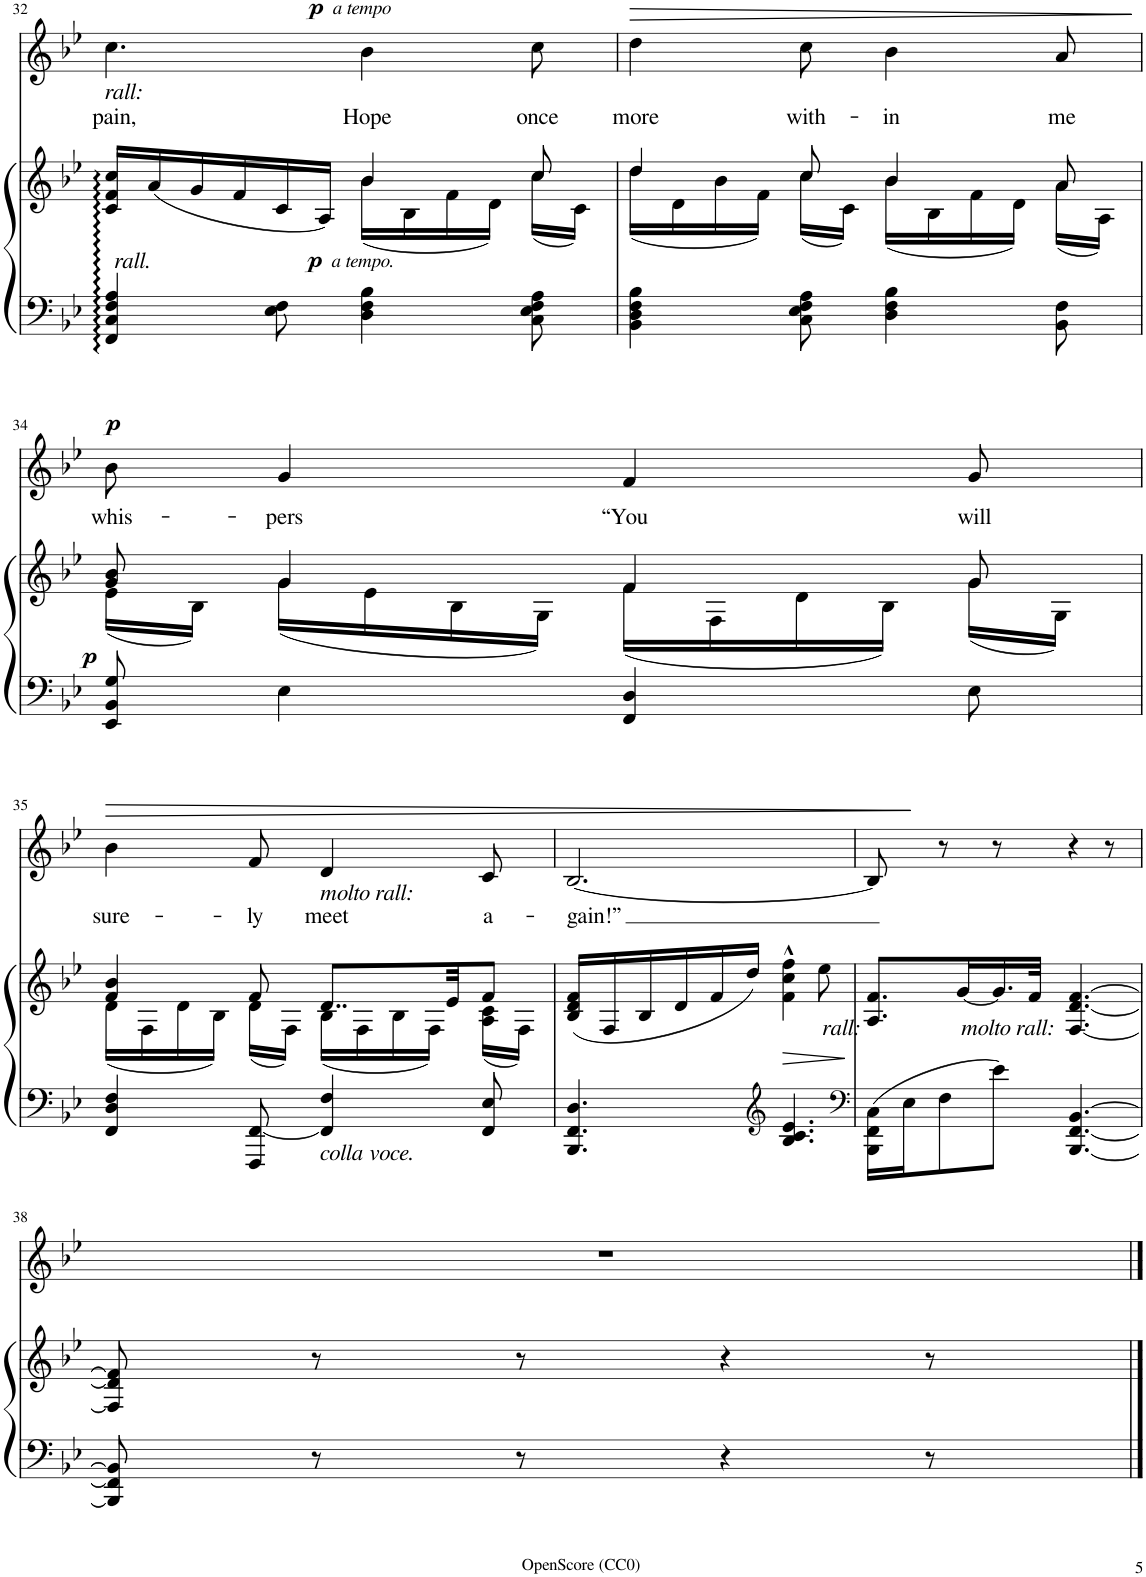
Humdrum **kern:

**kern	**kern	**dynam	**kern	**text	**dynam
*part2	*part2	*part2	*part1	*part1	*part1
*staff3	*staff2	*staff2/3	*staff1	*staff1	*staff1
*I"Piano	*	*	*I"Voice	*	*
*I'Pno	*	*	*	*	*
!!LO:PB:g=z
*clefF4	*clefG2	*	*clefG2	*	*
*k[b-e-]	*k[b-e-]	*	*k[b-e-]	*	*
*M6/8	*M6/8	*	*M6/8	*	*
=32	=32	=32	=32	=32	=32
!	!	!	!LO:TX:b:i:t=rall&colon;	!	!
!	!LO:TX:b:i:t=rall.	!	!	!	!
!	!LO:N:n=3:head=solid	!	!	!LO:LY:b	!
*	*^	*	*	*	*
4FF/ 4C/ 4F/ 4A/	16c/;< 16f/;< 16cc/;<LL	4.ryy	.	4.cc\	pain,	.
.	(16a/	.	.	.	.	.
.	16g/	.	.	.	.	.
.	16f/	.	.	.	.	.
8E-\ 8F\	16c/	.	.	.	.	.
.	16A/JJ)	.	.	.	.	.
!	!	!	!LO:DY:b	!	!LO:LY:b	!
!	!	!	!LO:DY:n=1:b	!	!	!LO:DY:a
!	!	!	!	!	!	!LO:DY:n=1:a
4D\ 4F\ 4B-\	4b-/	(16b-\LL	p other-dynamics	4b-\	Hope	p other-dynamics
.	.	16B-\	.	.	.	.
.	.	16f\	.	.	.	.
.	.	16d\JJ)	.	.	.	.
!	!	!	!	!	!LO:LY:b	!
8C\ 8E-\ 8F\ 8A\	8cc/	(16cc\LL	.	8cc\	once	.
.	.	16c\JJ)	.	.	.	.
=33	=33	=33	=33	=33	=33	=33
!	!	!	!	!	!LO:LY:b	!LO:HP:b
4BB-\ 4D\ 4F\ 4B-\	4dd/	(16dd\LL	.	4dd\	more	>
.	.	16d\	.	.	.	.
.	.	16b-\	.	.	.	.
.	.	16f\JJ)	.	.	.	.
!	!	!	!	!	!LO:LY:b	!
8C\ 8E-\ 8F\ 8A\	8cc/	(16cc\LL	.	8cc\	with-	.
.	.	16c\JJ)	.	.	.	.
!	!	!	!	!	!LO:LY:b	!
4D\ 4F\ 4B-\	4b-/	(16b-\LL	.	4b-\	-in	.
.	.	16B-\	.	.	.	.
.	.	16f\	.	.	.	.
.	.	16d\JJ)	.	.	.	.
!	!	!	!	!	!LO:LY:b	!
8BB-\ 8F\	8a/	(16a\LL	.	8a/	me	.
.	.	16A\JJ)	.	.	.	.
*	*v	*v	*	*	*	*
.	.	.	.	.	]
!!LO:LB:g=z
=34	=34	=34	=34	=34	=34
*	*^	*	*	*	*
!	!	!	!LO:DY:b	!	!LO:LY:b	!LO:DY:a
8EE-/ 8BB-/ 8G/	8g/ 8b-/	(16e-\LL	p	8b-\	whis-	p
.	.	16B-\JJ)	.	.	.	.
!	!	!	!	!	!LO:LY:b	!
4E-\	4g/	(16g\LL	.	4g/	-pers	.
.	.	16e-\	.	.	.	.
.	.	16B-\	.	.	.	.
.	.	16G\JJ)	.	.	.	.
!	!	!	!	!	!LO:LY:b	!
4FF/ 4D/	4f/	(16f\LL	.	4f/	“You	.
.	.	16F\	.	.	.	.
.	.	16d\	.	.	.	.
.	.	16B-\JJ)	.	.	.	.
!	!	!	!	!	!LO:LY:b	!
8E-\	8g/	(16g\LL	.	8g/	will	.
.	.	16G\JJ)	.	.	.	.
!!LO:LB:g=z
=35	=35	=35	=35	=35	=35	=35
!	!	!	!	!	!LO:LY:b	!LO:HP:b
4FF/ 4D/ 4F/	4f/ 4b-/	(16d\LL	.	4b-\	sure-	>
.	.	16F\	.	.	.	.
.	.	16d\	.	.	.	.
.	.	16B-\JJ)	.	.	.	.
!	!	!	!	!	!LO:LY:b	!
8FFF/ [<8FF/	8f/	(16d\LL	.	8f/	-ly	.
.	.	16F\JJ)	.	.	.	.
!	!	!	!	!LO:TX:b:i:t=molto rall&colon;	!	!
!LO:TX:b:i:t=colla voce.	!	!	!	!	!	!
!	!	!	!	!	!LO:LY:b	!
4FF/] 4F/	8..d/L	(16B-\LL	.	4d/	meet	.
.	.	16F\	.	.	.	.
.	.	16B-\	.	.	.	.
.	.	16F\JJ)	.	.	.	.
.	32e-/KK	.	.	.	.	.
!	!	!	!	!	!LO:LY:b	!
8FF/ 8E-/	8f/J	(16A\ 16c\LL	.	8c/	a-	.
.	.	16F\JJ)	.	.	.	.
=36	=36	=36	=36	=36	=36	=36
!	!	!	!	!	!LO:LY:b	!
*	*v	*v	*	*	*	*
4.BBB-/ 4.FF/ 4.D/	(16B-/ 16d/ 16f/LL	.	[2.B-/	-gain!”	.
.	16F/	.	.	.	.
.	16B-/	.	.	.	.
.	16d/	.	.	.	.
.	16f/	.	.	.	.
.	16dd/JJ)	.	.	.	.
*clefG2	*	*	*	*	*
!	!	!LO:HP:b	!	!	!
4.B-/ 4.c/ 4.e-/	4f\^^ 4cc\^^ 4ff\^^	>	.	.	.
!	!LO:TX:b:i:t=rall&colon;	!	!	!	!
.	8ee-\	.	.	.	.
.	.	]	.	.	.
=37	=37	=37	=37	=37	=37
*clefF4	*	*	*	*	*
16BBB-\ 16FF\ 16C\LL	8.A/ 8.f/L	.	8B-/]	.	.
16E-\J	.	.	.	.	.
8F\	.	.	8r	.	]
!	!LO:TX:b:i:t=molto rall&colon;	!	!	!	!
.	[16g/L	.	.	.	.
8e-\J	16.g/]	.	8r	.	.
.	32f/JJk	.	.	.	.
[4.BBB-/ [4.FF/ [4.BB-/	[4.F/ [4.d/ [4.f/	.	4r	.	.
.	.	.	8r	.	.
!!LO:LB:g=z
=38	=38	=38	=38	=38	=38
8BBB-/] 8FF/] 8BB-/]	8F/] 8d/] 8f/]	.	2.r	.	.
8r	8r	.	.	.	.
8r	8r	.	.	.	.
4r	4r	.	.	.	.
8r	8r	.	.	.	.
==	==	==	==	==	==
*-	*-	*-	*-	*-	*-
